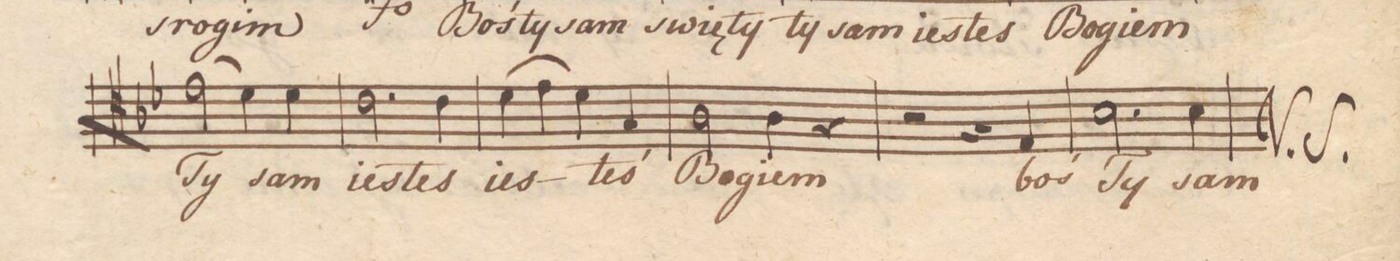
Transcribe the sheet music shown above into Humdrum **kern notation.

**kern	**text	**dynam
*I"Tenore	*	*
*clefC4	*	*
*k[b-e-]	*	*
*met(c)	*	*
*M4/4	*	*
(2e-\	Ty	.
4d\)	.	.
4d\	sam	.
=84	=84	=84
2.c\	ies-	.
4c\	-tes	.
=85	=85	=85
(4d\	ies-	.
4e-\	.	.
4d\)	.	.
4G/	-tes	.
=86	=86	=86
2A\	Bo-	.
4A\	-giem	.
4r	.	.
=87	=87	=87
2r	.	.
4r	.	.
4E-/	boś	.
=88	=88	=88
2.B-\	Ty	.
4B-\	sam	.
=89	=89	=89
*-	*-	*-
